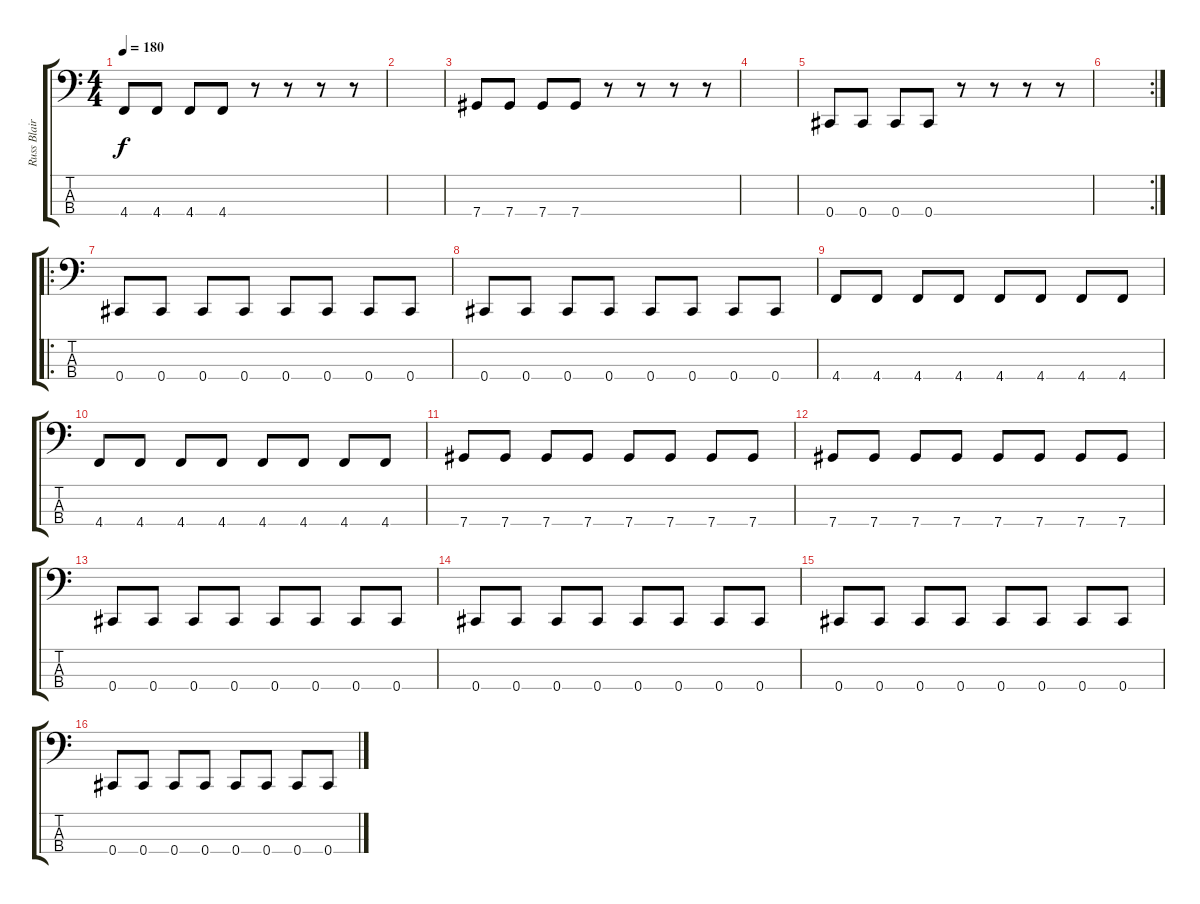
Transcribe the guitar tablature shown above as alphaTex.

\track ("Russ Blair" "Russ Blair") {instrument electricbasspick}
\staff {score tabs}
\tuning (Gb2 Db2 Ab1 Db1) {hide}
\ts (4 4)
\tempo 180
\clef f4
\ks c
4.4.8{dy f} 4.4.8 4.4.8 4.4.8 r.8 r.8 r.8 r.8 |
|
7.4.8 7.4.8 7.4.8 7.4.8 r.8 r.8 r.8 r.8 |
|
0.4.8 0.4.8 0.4.8 0.4.8 r.8 r.8 r.8 r.8 |
\rc 2
|
\ro
0.4.8 0.4.8 0.4.8 0.4.8 0.4.8 0.4.8 0.4.8 0.4.8 |
0.4.8 0.4.8 0.4.8 0.4.8 0.4.8 0.4.8 0.4.8 0.4.8 |
4.4.8 4.4.8 4.4.8 4.4.8 4.4.8 4.4.8 4.4.8 4.4.8 |
4.4.8 4.4.8 4.4.8 4.4.8 4.4.8 4.4.8 4.4.8 4.4.8 |
7.4.8 7.4.8 7.4.8 7.4.8 7.4.8 7.4.8 7.4.8 7.4.8 |
7.4.8 7.4.8 7.4.8 7.4.8 7.4.8 7.4.8 7.4.8 7.4.8 |
0.4.8 0.4.8 0.4.8 0.4.8 0.4.8 0.4.8 0.4.8 0.4.8 |
0.4.8 0.4.8 0.4.8 0.4.8 0.4.8 0.4.8 0.4.8 0.4.8 |
0.4.8 0.4.8 0.4.8 0.4.8 0.4.8 0.4.8 0.4.8 0.4.8 |
0.4.8 0.4.8 0.4.8 0.4.8 0.4.8 0.4.8 0.4.8 0.4.8
